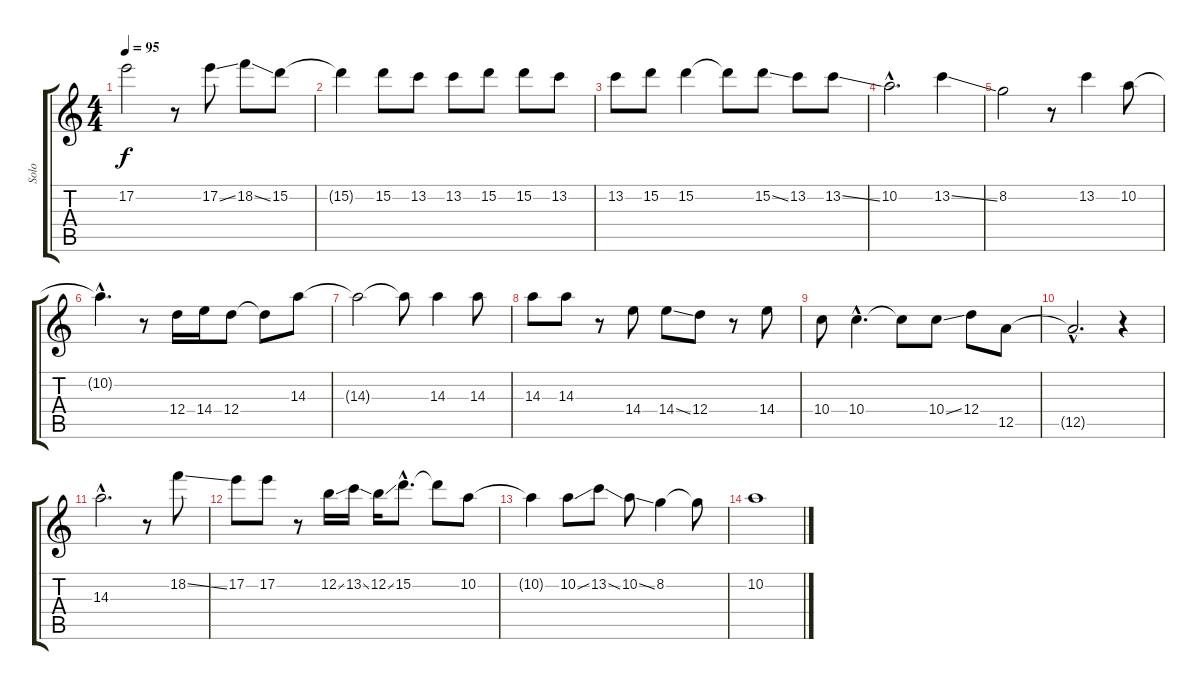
\track ("Solo" "Solo") {instrument overdrivenguitar}
\staff {score tabs}
\tuning (E4 B3 G3 D3 A2 E2) {hide}
\ts (4 4)
\tempo 95
\clef g2
\ks c
17.2{t}.2{dy f} r.8 17.2{ss}.8 18.2{ss}.8 15.2.8 |
15.2{t}.4 15.2.8 13.2.8 13.2.8 15.2.8 15.2.8 13.2.8 |
13.2.8 15.2.8 15.2.4 15.2{t}.8 15.2{ss}.8 13.2.8 13.2{ss}.8 |
10.2{hac}.2{d} 13.2{ss}.4 |
8.2.2 r.8 13.2.4 10.2.8 |
10.2{hac t}.4{d} r.8 12.4.16 14.4.16 12.4.8 12.4{t}.8 14.3.8 |
14.3{t}.2 14.3{t}.8 14.3.4 14.3.8 |
14.3.8 14.3.8 r.8 14.4.8 14.4{ss}.8 12.4.8 r.8 14.4.8 |
10.4.8 10.4{hac}.4{d} 10.4{t}.8 10.4{ss}.8 12.4.8 12.5.8 |
12.5{hac t}.2{d} r.4 |
14.3{hac}.2{d} r.8 18.2{ss}.8 |
17.2.8 17.2.8 r.8 12.2{ss}.16 13.2{ss}.16 12.2{ss}.16 15.2{hac}.8{d} 15.2{t}.8 10.2.8 |
10.2{t}.4 10.2{ss}.8 13.2{ss}.8 10.2{ss}.8 8.2.4 8.2{t}.8 |
10.2.1
